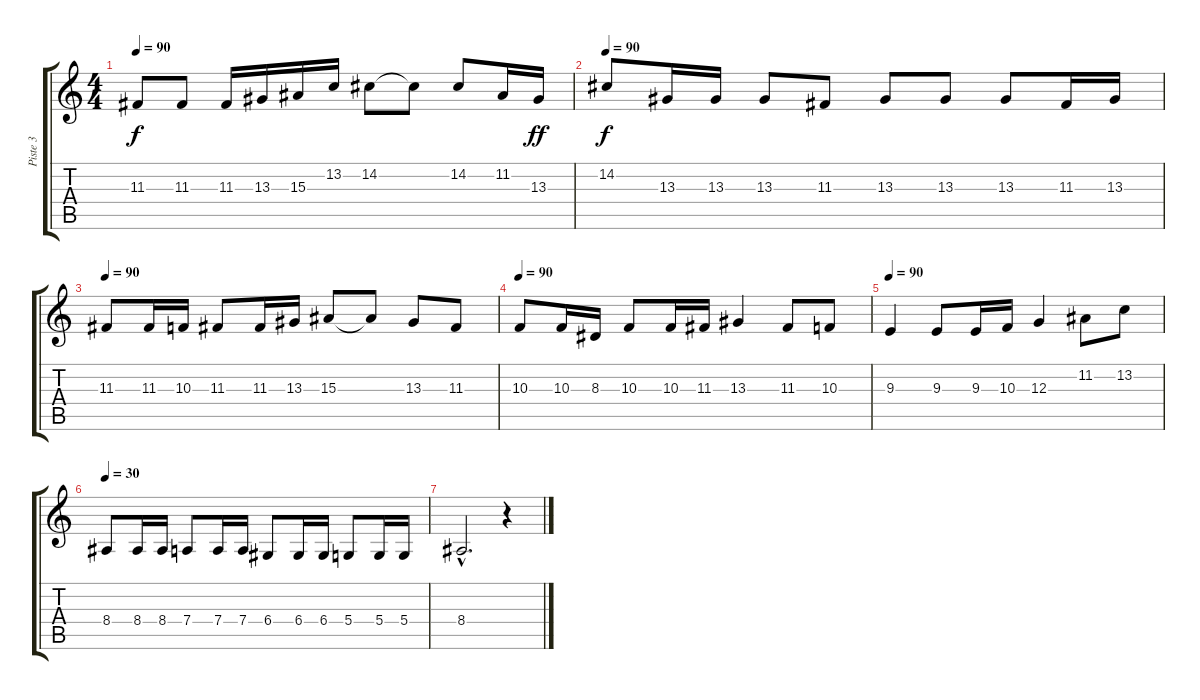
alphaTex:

\track ("Piste 3" "Piste 3") {instrument stringensemble1}
\staff {score tabs}
\tuning (E4 B3 G3 D3 A2 E2) {hide}
\ts (4 4)
\tempo 90
\clef g2
\ks c
11.3.8{dy f} 11.3.8 11.3.16 13.3.16 15.3.16 13.2.16 14.2.8 14.2{t}.8 14.2.8 11.2.16 13.3.16{dy ff} |
\tempo 90
14.2.8{dy f} 13.3.16 13.3.16 13.3.8 11.3.8 13.3.8 13.3.8 13.3.8 11.3.16 13.3.16 |
\tempo 90
11.3.8 11.3.16 10.3.16 11.3.8 11.3.16 13.3.16 15.3.8 15.3{t}.8 13.3.8 11.3.8 |
\tempo 90
10.3.8 10.3.16 8.3.16 10.3.8 10.3.16 11.3.16 13.3.4 11.3.8 10.3.8 |
\tempo 90
9.3.4 9.3.8 9.3.16 10.3.16 12.3.4 11.2.8 13.2.8 |
\tempo 90
\tempo 30
8.4.8 8.4.16 8.4.16 7.4.8 7.4.16 7.4.16 6.4.8 6.4.16 6.4.16 5.4.8 5.4.16 5.4.16 |
8.4{hac}.2{d} r.4
